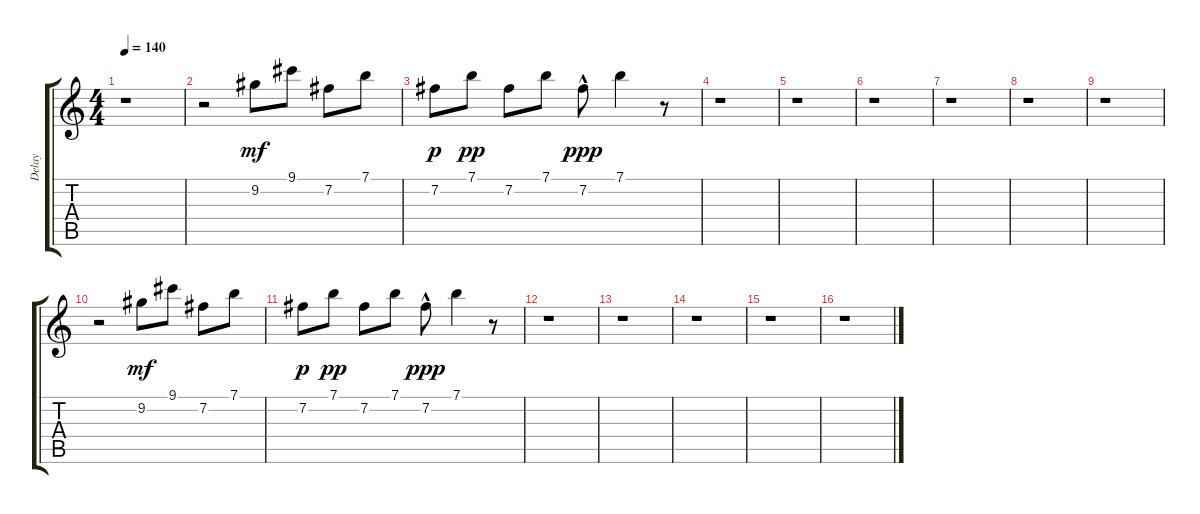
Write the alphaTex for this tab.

\track ("Delay" "Delay") {instrument electricguitarjazz}
\staff {score tabs}
\tuning (E4 B3 G3 D3 A2 E2) {hide}
\ts (4 4)
\tempo 140
\clef g2
\ks c
r.1{dy ppp} |
r.2 9.2.8{dy mf} 9.1.8 7.2.8 7.1.8 |
7.2.8{dy p} 7.1.8{dy pp} 7.2.8 7.1.8 7.2{hac}.8{dy ppp} 7.1.4 r.8 |
r.1 |
r.1 |
r.1 |
r.1 |
r.1 |
r.1 |
r.2 9.2.8{dy mf} 9.1.8 7.2.8 7.1.8 |
7.2.8{dy p} 7.1.8{dy pp} 7.2.8 7.1.8 7.2{hac}.8{dy ppp} 7.1.4 r.8 |
r.1 |
r.1 |
r.1 |
r.1 |
r.1
